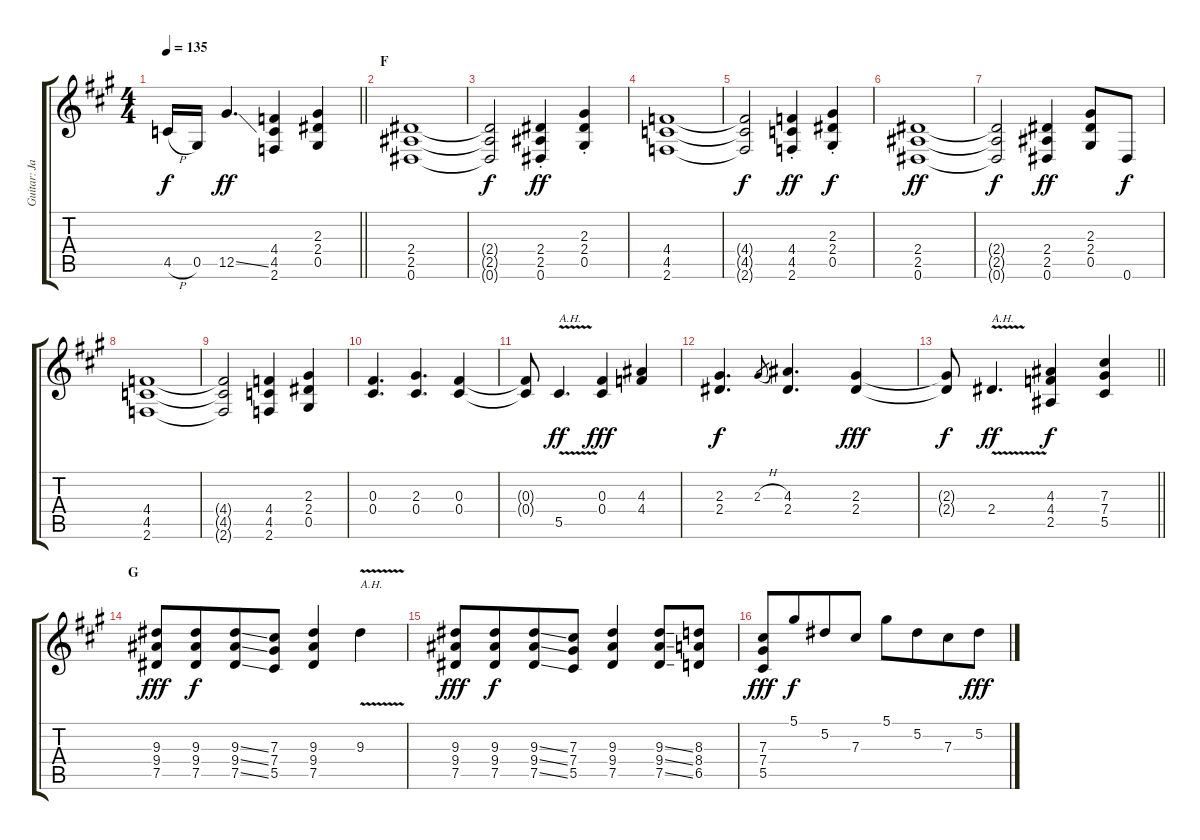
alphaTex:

\track ("Guitar: Jake" "Guitar: Ja") {instrument overdrivenguitar}
\staff {score tabs}
\tuning (Eb4 Bb3 Gb3 Db3 Ab2 Eb2) {hide}
\ts (4 4)
\tempo 135
\clef g2
\barLineRight lightlight
\ks a
4.5{h}.16{dy f} 0.5.16 12.5{ss}.4{d dy ff} (4.4 4.5 2.6).4 (2.3 2.4 0.5).4 |
\section ("" "F")
(2.4 2.5 0.6).1 |
(2.4{t} 2.5{t} 0.6{t}).2{dy f} (2.4{st} 2.5{st} 0.6{st}).4{dy ff} (2.3{st} 2.4{st} 0.5{st}).4 |
(4.4 4.5 2.6).1 |
(4.4{t} 4.5{t} 2.6{t}).2{dy f} (4.4{st} 4.5{st} 2.6{st}).4{dy ff} (2.3{st} 2.4{st} 0.5{st}).4{dy f} |
(2.4 2.5 0.6).1{dy ff} |
(2.4{t} 2.5{t} 0.6{t}).2{dy f} (2.4 2.5 0.6).4{dy ff} (2.3 2.4 0.5).8 0.6.8{dy f} |
(4.4 4.5 2.6).1 |
(4.4{t} 4.5{t} 2.6{t}).2 (4.4 4.5 2.6).4 (2.3 2.4 0.5).4 |
(0.3 0.4).4{d} (2.3 0.4).4{d} (0.3 0.4).4 |
(0.3{t} 0.4{t}).8 5.5{v}.4{d txt "A.H." dy ff} (0.3 0.4).4{dy fff} (4.3 4.4).4 |
(2.3 2.4).4{d dy f} 2.3{h}.8{gr} (4.3 2.4).4{d} (2.3 2.4).4{dy fff} |
\barLineRight lightlight
(2.3{t} 2.4{t}).8{dy f} 2.4{v}.4{d txt "A.H." dy ff} (4.3 4.4 2.5).4{dy f} (7.3 7.4 5.5).4 |
\section ("" "G")
(9.3 9.4 7.5).8{dy fff} (9.3 9.4 7.5).8{dy f beam merge} (9.3{ss} 9.4{ss} 7.5{ss}).8 (7.3 7.4 5.5).8 (9.3 9.4 7.5).4 9.3{v}.4{txt "A.H."} |
(9.3 9.4 7.5).8{dy fff} (9.3 9.4 7.5).8{dy f beam merge} (9.3{ss} 9.4{ss} 7.5{ss}).8 (7.3 7.4 5.5).8 (9.3 9.4 7.5).4 (9.3{ss} 9.4{ss} 7.5{ss}).8 (8.3 8.4 6.5).8 |
(7.3 7.4 5.5).8{dy fff} 5.1.8{dy f beam merge} 5.2.8 7.3.8 5.1.8{beam merge} 5.2.8{beam merge} 7.3.8 5.2.8{dy fff}
